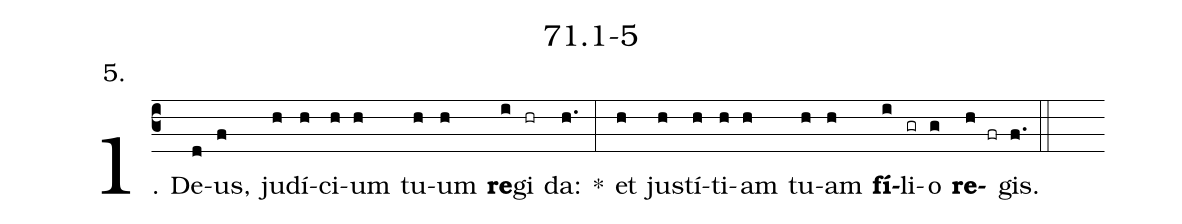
name: 71.1-5;
annotation: 5.;
%%
(c3)1. De(d)us,(f) ju(h)dí(h)ci(h)um(h) tu(h)um(h) <b>re</b>(i)gi(hr) da:(h.) *(:) et(h) jus(h)tí(h)ti(h)am(h) tu(h)am(h) <b>fí</b>(i)li(gr)o(g) <b>re</b>(h fr)gis.(f.) (::)


%E(h) u(h) o(i) u(g) a(h) e.(f.) (::)
